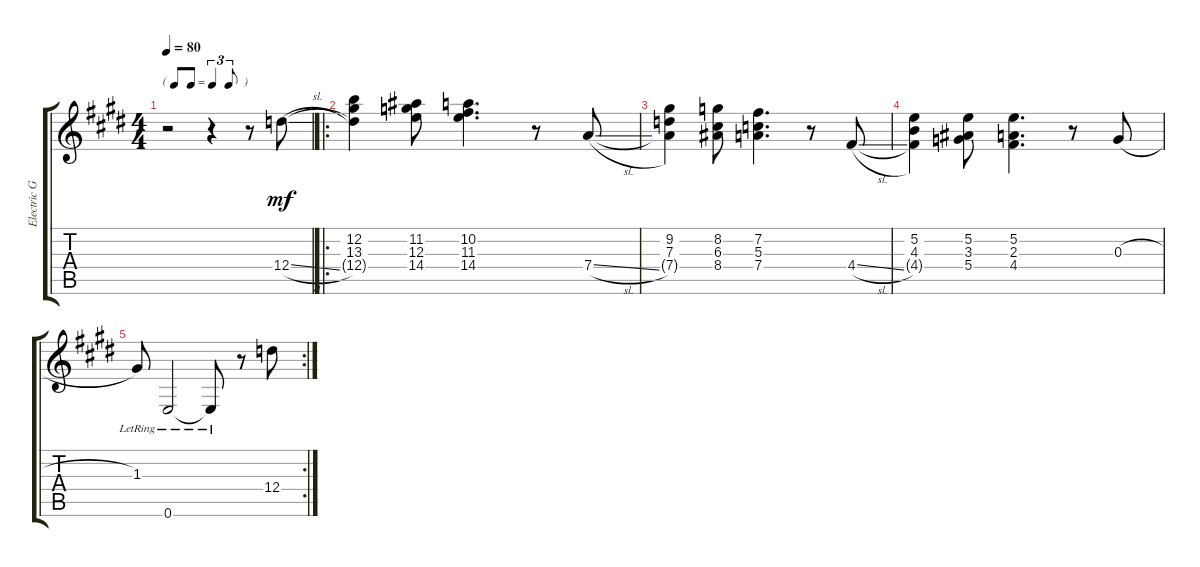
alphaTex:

\track ("Electric Guitar" "Electric G") {instrument electricguitarclean}
\staff {score tabs}
\tuning (E4 B3 G3 D3 A2 E2) {hide}
\ts (4 4)
\tf triplet8th
\tempo 80
\clef g2
\ks e
r.2{dy mf instrument electricguitarclean} r.4 r.8 12.4{sl}.8 |
\ro
(12.2 13.3 12.4{t}).4 (11.2 12.3 14.4).8 (10.2 11.3 14.4).4{d} r.8 7.4{sl}.8 |
(9.2 7.3 7.4{t}).4 (8.2 6.3 8.4).8 (7.2 5.3 7.4).4{d} r.8 4.4{sl}.8 |
(5.2 4.3 4.4{t}).4 (5.2 3.3 5.4).8 (5.2 2.3 4.4).4{d} r.8 0.3{h}.8 |
\rc 2
1.3{lr}.8 0.6{lr}.2 0.6{lr t}.8 r.8 12.4.8
